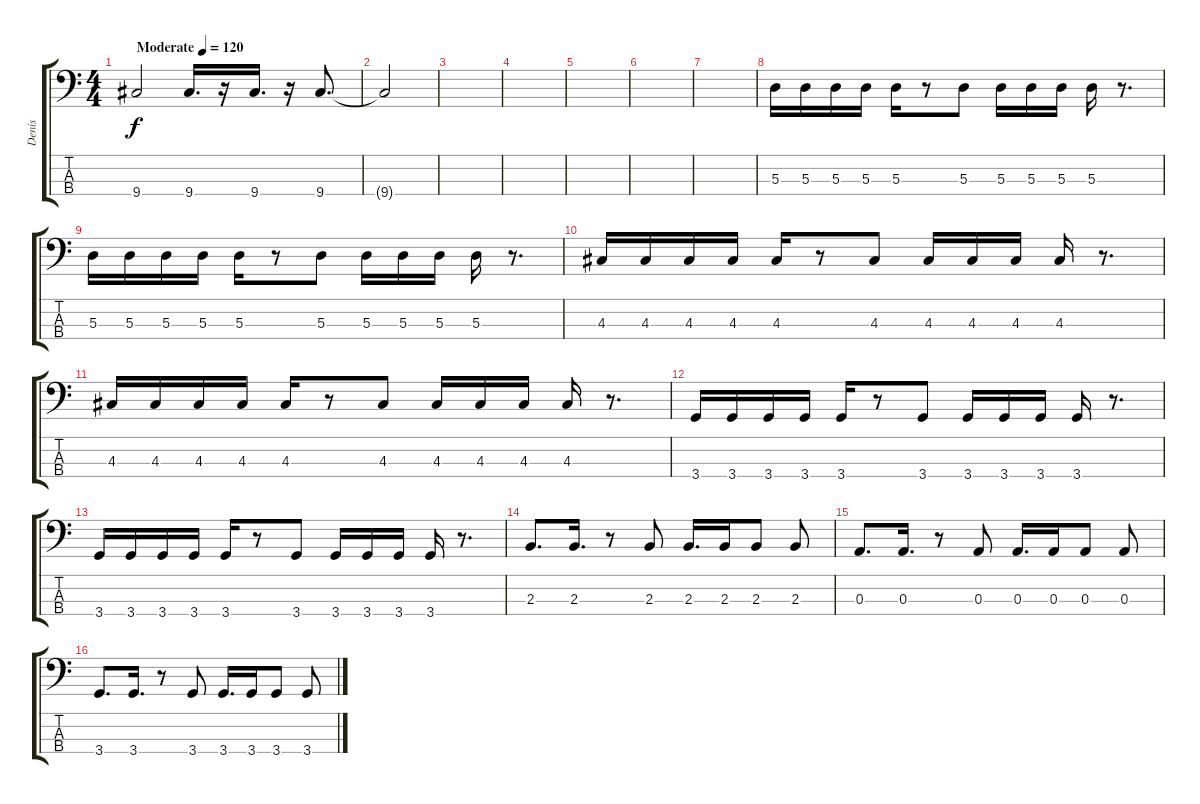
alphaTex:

\track ("Denis" "Denis") {instrument electricbassfinger}
\staff {score tabs}
\tuning (G2 D2 A1 E1) {hide}
\ts (4 4)
\tempo (120 "Moderate")
\tempo 110
\tempo (120 "Moderate")
\clef f4
\ks c
9.4.2{dy f instrument electricbassfinger} 9.4.16{d} r.16 9.4.16{d} r.16 9.4.8{d} |
9.4{t}.2 |
|
|
|
|
|
5.3.16 5.3.16 5.3.16 5.3.16 5.3.16 r.8 5.3.8 5.3.16 5.3.16 5.3.16 5.3.16 r.8{d} |
5.3.16 5.3.16 5.3.16 5.3.16 5.3.16 r.8 5.3.8 5.3.16 5.3.16 5.3.16 5.3.16 r.8{d} |
4.3.16 4.3.16 4.3.16 4.3.16 4.3.16 r.8 4.3.8 4.3.16 4.3.16 4.3.16 4.3.16 r.8{d} |
4.3.16 4.3.16 4.3.16 4.3.16 4.3.16 r.8 4.3.8 4.3.16 4.3.16 4.3.16 4.3.16 r.8{d} |
3.4.16 3.4.16 3.4.16 3.4.16 3.4.16 r.8 3.4.8 3.4.16 3.4.16 3.4.16 3.4.16 r.8{d} |
3.4.16 3.4.16 3.4.16 3.4.16 3.4.16 r.8 3.4.8 3.4.16 3.4.16 3.4.16 3.4.16 r.8{d} |
2.3.8{d} 2.3.16{d} r.8 2.3.8 2.3.16{d} 2.3.16 2.3.8 2.3.8 |
0.3.8{d} 0.3.16{d} r.8 0.3.8 0.3.16{d} 0.3.16 0.3.8 0.3.8 |
3.4.8{d} 3.4.16{d} r.8 3.4.8 3.4.16{d} 3.4.16 3.4.8 3.4.8
